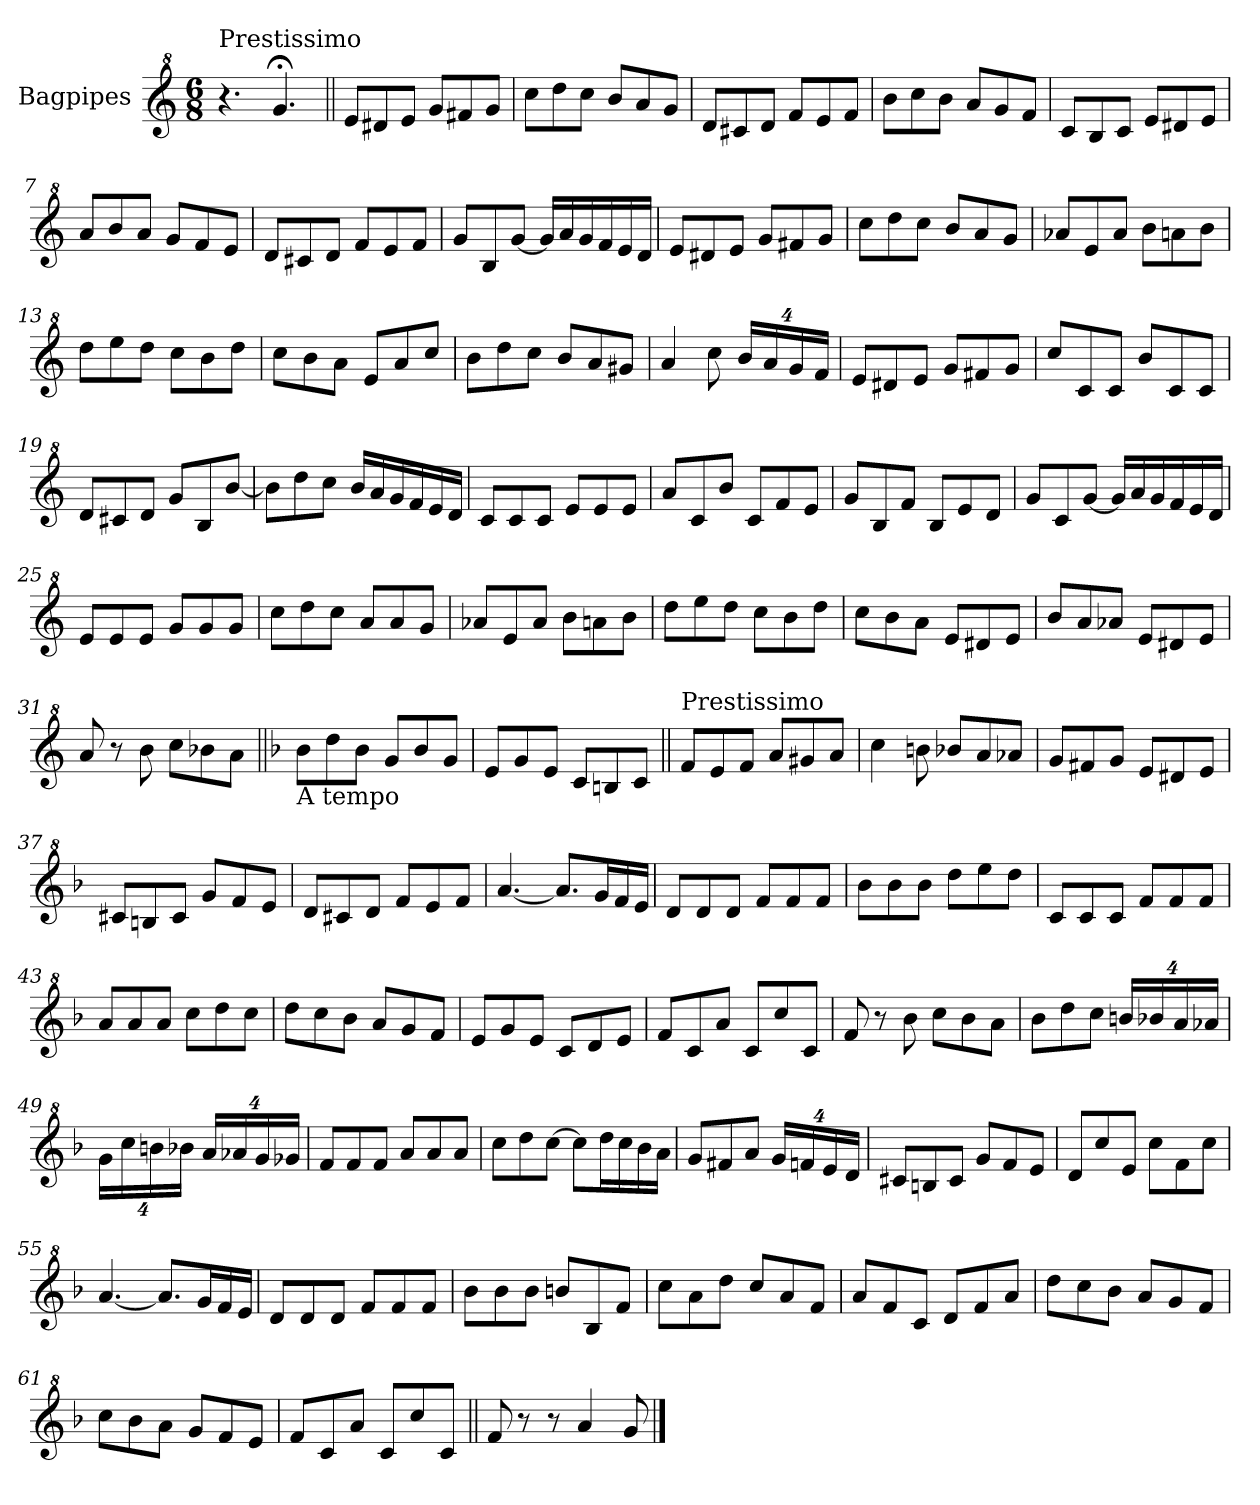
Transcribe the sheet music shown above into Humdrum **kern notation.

**kern
*part1
*staff1
*I"Bagpipes
*I'Bag
*clefG^2
*k[]
*C:
*M6/8
=1
!LO:TX:a:t=Prestissimo
4.r
4.gg;</
=2||
8ee/L
8dd#X/
8ee/J
8gg/L
8ff#X/
8gg/J
=3
8ccc\L
8ddd\
8ccc\J
8bb/L
8aa/
8gg/J
=4
8dd/L
8cc#X/
8dd/J
8ff/L
8ee/
8ff/J
=5
8bb\L
8ccc\
8bb\J
8aa/L
8gg/
8ff/J
=6
8cc/L
8b/
8cc/J
8ee/L
8dd#X/
8ee/J
!!LO:LB:g=z
=7
8aa/L
8bb/
8aa/J
8gg/L
8ff/
8ee/J
=8
8dd/L
8cc#X/
8dd/J
8ff/L
8ee/
8ff/J
=9
8gg/L
8b/
[8gg/J
16gg/LL]
16aa/
16gg/
16ff/
16ee/
16dd/JJ
=10
8ee/L
8dd#X/
8ee/J
8gg/L
8ff#X/
8gg/J
=11
8ccc\L
8ddd\
8ccc\J
8bb/L
8aa/
8gg/J
=12
8aa-X/L
8ee/
8aa-/J
8bb\L
8aan\
8bb\J
!!LO:LB:g=z
=13
8ddd\L
8eee\
8ddd\J
8ccc\L
8bb\
8ddd\J
=14
8ccc\L
8bb\
8aa\J
8ee/L
8aa/
8ccc/J
=15
8bb\L
8ddd\
8ccc\J
8bb/L
8aa/
8gg#X/J
=16
4aa/
8ccc\
*Xbrackettup
32%3bb/L
32%3aa/
32%3gg/
32%3ff/J
=17
8ee/L
8dd#X/
8ee/J
8gg/L
8ff#X/
8gg/J
=18
8ccc/L
8cc/
8cc/J
8bb/L
8cc/
8cc/J
!!LO:LB:g=z
=19
8dd/L
8cc#X/
8dd/J
8gg/L
8b/
[8bb/J
=20
8bb\L]
8ddd\
8ccc\J
16bb/LL
16aa/
16gg/
16ff/
16ee/
16dd/JJ
=21
8cc/L
8cc/
8cc/J
8ee/L
8ee/
8ee/J
=22
8aa/L
8cc/
8bb/J
8cc/L
8ff/
8ee/J
=23
8gg/L
8b/
8ff/J
8b/L
8ee/
8dd/J
!!LO:LB:g=z
=24
8gg/L
8cc/
[8gg/J
16gg/LL]
16aa/
16gg/
16ff/
16ee/
16dd/JJ
=25
8ee/L
8ee/
8ee/J
8gg/L
8gg/
8gg/J
=26
8ccc\L
8ddd\
8ccc\J
8aa/L
8aa/
8gg/J
=27
8aa-X/L
8ee/
8aa-/J
8bb\L
8aan\
8bb\J
=28
8ddd\L
8eee\
8ddd\J
8ccc\L
8bb\
8ddd\J
=29
8ccc\L
8bb\
8aa\J
8ee/L
8dd#X/
8ee/J
!!LO:LB:g=z
=30
8bb/L
8aa/
8aa-X/J
8ee/L
8dd#X/
8ee/J
=31
8aa/
8r
8bb\
8ccc\L
8bb-X\
8aa\J
=32||
*k[b-]
*F:
!LO:TX:b:t=A tempo
8bb-\L
8ddd\
8bb-\J
8gg/L
8bb-/
8gg/J
=33
8ee/L
8gg/
8ee/J
8cc/L
8bn/
8cc/J
=34||
!LO:TX:a:t=Prestissimo
8ff/L
8ee/
8ff/J
8aa/L
8gg#X/
8aa/J
=35
4ccc\
8bbn\
8bb-X/L
8aa/
8aa-X/J
!!LO:LB:g=z
=36
8gg/L
8ff#X/
8gg/J
8ee/L
8dd#X/
8ee/J
=37
8cc#X/L
8bn/
8cc#/J
8gg/L
8ff/
8ee/J
=38
8dd/L
8cc#X/
8dd/J
8ff/L
8ee/
8ff/J
=39
[4.aa/
8.aa/L]
16gg/L
16ff/
16ee/JJ
=40
8dd/L
8dd/
8dd/J
8ff/L
8ff/
8ff/J
=41
8bb-\L
8bb-\
8bb-\J
8ddd\L
8eee\
8ddd\J
!!LO:LB:g=z
=42
8cc/L
8cc/
8cc/J
8ff/L
8ff/
8ff/J
=43
8aa/L
8aa/
8aa/J
8ccc\L
8ddd\
8ccc\J
=44
8ddd\L
8ccc\
8bb-\J
8aa/L
8gg/
8ff/J
=45
8ee/L
8gg/
8ee/J
8cc/L
8dd/
8ee/J
=46
8ff/L
8cc/
8aa/J
8cc/L
8ccc/
8cc/J
=47
8ff/
8r
8bb-\
8ccc\L
8bb-\
8aa\J
!!LO:LB:g=z
=48
8bb-\L
8ddd\
8ccc\J
32%3bbn/L
32%3bb-X/
32%3aa/
32%3aa-X/J
=49
32%3gg\L
32%3ccc\
32%3bbn\
32%3bb-X\J
32%3aa/L
32%3aa-X/
32%3gg/
32%3gg-X/J
=50
8ff/L
8ff/
8ff/J
8aa/L
8aa/
8aa/J
=51
8ccc\L
8ddd\
[8ccc\J
8ccc\L]
16ddd\L
16ccc\
16bb-\
16aa\JJ
=52
8gg/L
8ff#X/
8aa/J
32%3gg/L
32%3ffn/
32%3ee/
32%3dd/J
!!LO:PB:g=z
=53
8cc#X/L
8bn/
8cc#/J
8gg/L
8ff/
8ee/J
=54
8dd/L
8ccc/
8ee/J
8ccc\L
8ff\
8ccc\J
=55
[4.aa/
8.aa/L]
16gg/L
16ff/
16ee/JJ
=56
8dd/L
8dd/
8dd/J
8ff/L
8ff/
8ff/J
=57
8bb-\L
8bb-\
8bb-\J
8bbn/L
8b-/
8ff/J
=58
8ccc\L
8aa\
8ddd\J
8ccc/L
8aa/
8ff/J
!!LO:LB:g=z
=59
8aa/L
8ff/
8cc/J
8dd/L
8ff/
8aa/J
=60
8ddd\L
8ccc\
8bb-\J
8aa/L
8gg/
8ff/J
=61
8ccc\L
8bb-\
8aa\J
8gg/L
8ff/
8ee/J
=62
8ff/L
8cc/
8aa/J
8cc/L
8ccc/
8cc/J
=63||
8ff/
8r
8r
4aa/
8gg/
==
*-
